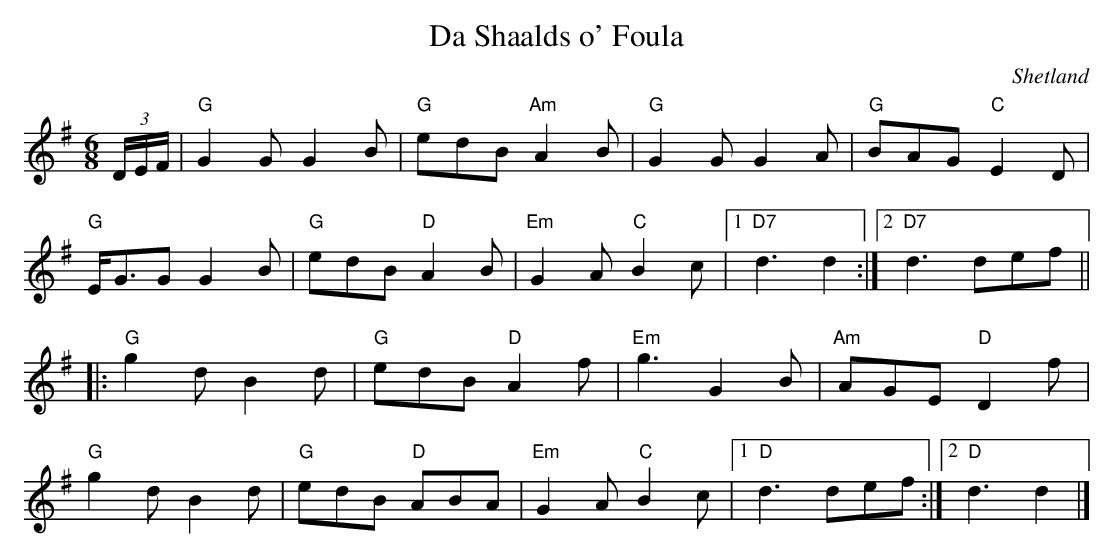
X:1
T: Da Shaalds o' Foula
O: Shetland
M: 6/8
K: Em
(3D/E/F/| "G"G2G G2B |"G" edB "Am"A2B | "G"G2G G2A | "G"BAG "C"E2D|
  "G"E<GG G2B |"G" edB "D"A2B | "Em"G2A "C"B2c |1"D7"d3 d2 :|2"D7"d3 def||
|:"G"g2d B2d |"G" edB "D"A2f | "Em"g3 G2B | "Am"AGE "D"D2f|
 "G"g2d B2d |"G" edB "D"ABA  |  "Em"G2A "C"B2c |1"D"d3 def:|2 "D"d3 d2 |]
